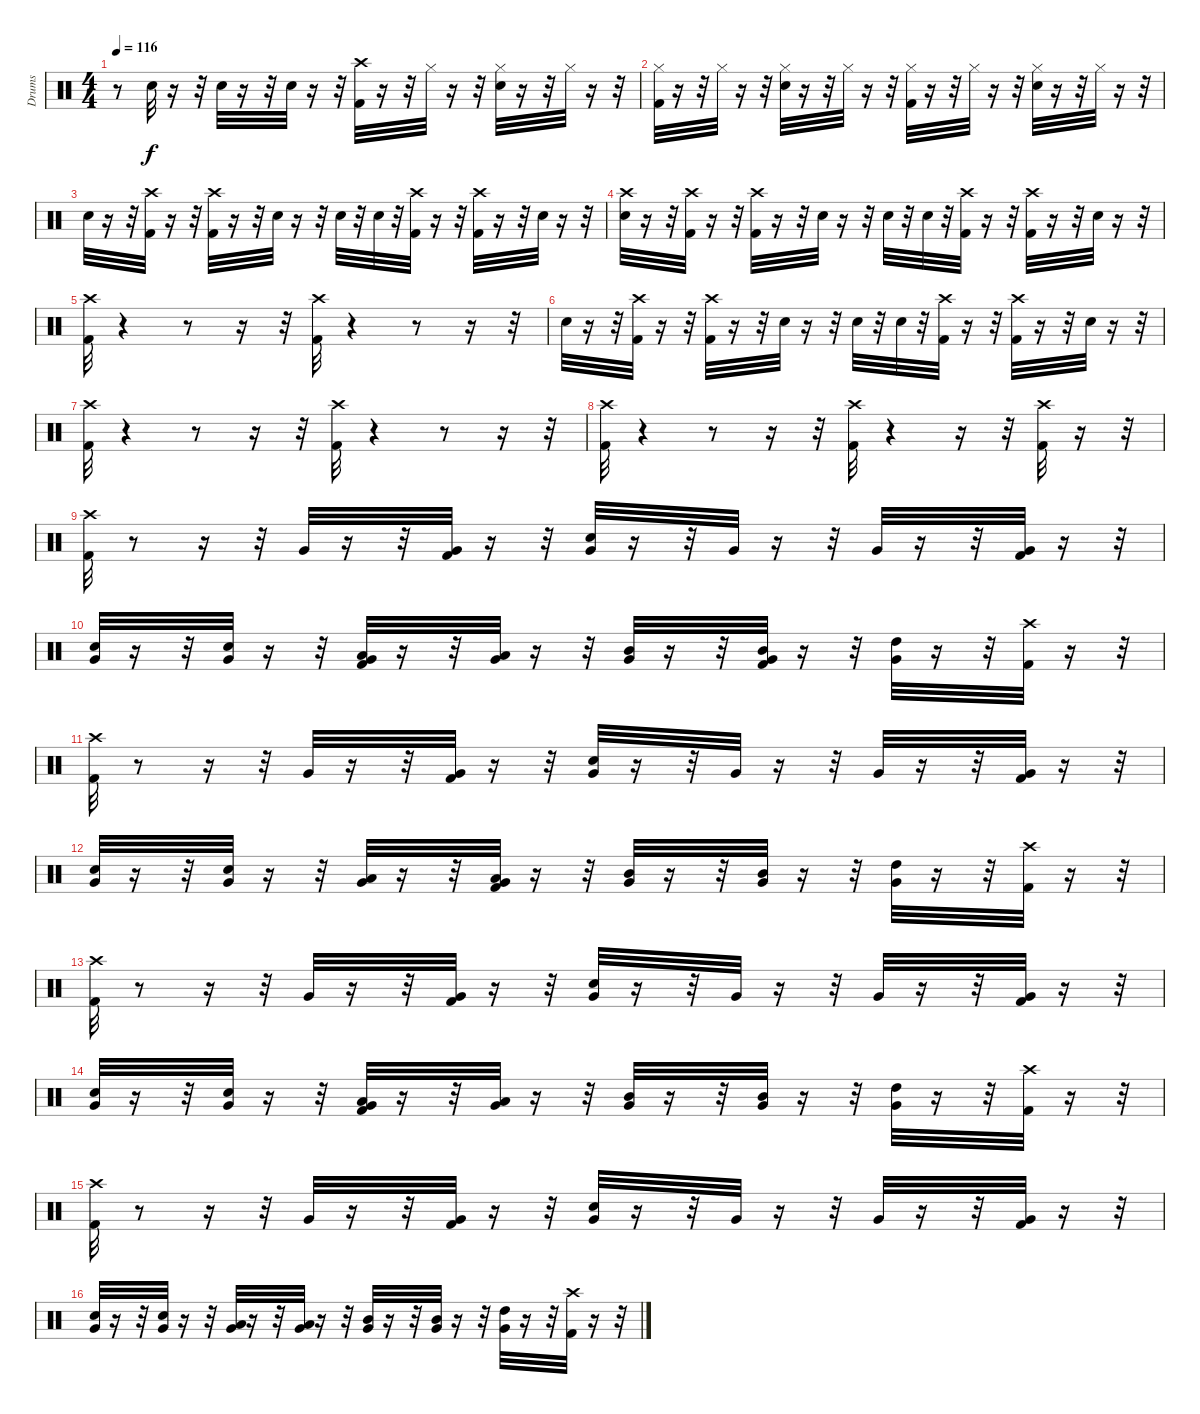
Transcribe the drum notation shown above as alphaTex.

\track ("Drums" "Drums") {instrument percussion}
\staff {score}
\articulation defaults
\ts (4 4)
\tempo 116
\clef neutral
\ks c
r.8{dy f} "Snare (hit) 2".32 r.16 r.32 "Snare (hit) 2".32 r.16 r.32 "Snare (hit) 2".32 r.16 r.32 ("Crash high (hit)" "Kick (hit) 2").32 r.16 r.32 "Hi-Hat (closed)".32 r.16 r.32 ("Snare (hit) 2" "Hi-Hat (closed)").32 r.16 r.32 "Hi-Hat (closed)".32 r.16 r.32 |
("Kick (hit) 2" "Hi-Hat (closed)").32 r.16 r.32 "Hi-Hat (closed)".32 r.16 r.32 ("Snare (hit) 2" "Hi-Hat (closed)").32 r.16 r.32 "Hi-Hat (closed)".32 r.16 r.32 ("Hi-Hat (closed)" "Kick (hit) 2").32 r.16 r.32 "Hi-Hat (closed)".32 r.16 r.32 ("Snare (hit) 2" "Hi-Hat (closed)").32 r.16 r.32 "Hi-Hat (closed)".32 r.16 r.32 |
"Snare (hit) 2".32 r.16 r.32 ("Crash high (hit)" "Kick (hit) 2").32 r.16 r.32 ("Crash high (hit)" "Kick (hit) 2").32 r.16 r.32 "Snare (hit) 2".32 r.16 r.32 "Snare (hit) 2".32 r.32 "Snare (hit) 2".32 r.32 ("Crash high (hit)" "Kick (hit) 2").32 r.16 r.32 ("Crash high (hit)" "Kick (hit) 2").32 r.16 r.32 "Snare (hit) 2".32 r.16 r.32 |
("Crash high (hit)" "Snare (hit) 2").32 r.16 r.32 ("Kick (hit) 2" "Crash high (hit)").32 r.16 r.32 ("Kick (hit) 2" "Crash high (hit)").32 r.16 r.32 "Snare (hit) 2".32 r.16 r.32 "Snare (hit) 2".32 r.32 "Snare (hit) 2".32 r.32 ("Crash high (hit)" "Kick (hit) 2").32 r.16 r.32 ("Crash high (hit)" "Kick (hit) 2").32 r.16 r.32 "Snare (hit) 2".32 r.16 r.32 |
("Crash high (hit)" "Kick (hit) 2").32 r.4 r.8 r.16 r.32 ("Kick (hit) 2" "Crash high (hit)").32 r.4 r.8 r.16 r.32 |
"Snare (hit) 2".32 r.16 r.32 ("Crash high (hit)" "Kick (hit) 2").32 r.16 r.32 ("Crash high (hit)" "Kick (hit) 2").32 r.16 r.32 "Snare (hit) 2".32 r.16 r.32 "Snare (hit) 2".32 r.32 "Snare (hit) 2".32 r.32 ("Crash high (hit)" "Kick (hit) 2").32 r.16 r.32 ("Crash high (hit)" "Kick (hit) 2").32 r.16 r.32 "Snare (hit) 2".32 r.16 r.32 |
("Crash high (hit)" "Kick (hit) 2").32 r.4 r.8 r.16 r.32 ("Kick (hit) 2" "Crash high (hit)").32 r.4 r.8 r.16 r.32 |
("Crash high (hit)" "Kick (hit) 2").32 r.4 r.8 r.16 r.32 ("Kick (hit) 2" "Crash high (hit)").32 r.4 r.16 r.32 ("Kick (hit) 2" "Crash high (hit)").32 r.16 r.32 |
("Kick (hit) 2" "Crash high (hit)").32 r.8 r.16 r.32 "Very Low Tom (hit)".32 r.16 r.32 ("Kick (hit) 2" "Very Low Tom (hit)").32 r.16 r.32 ("Snare (hit) 2" "Very Low Tom (hit)").32 r.16 r.32 "Very Low Tom (hit)".32 r.16 r.32 "Very Low Tom (hit)".32 r.16 r.32 ("Kick (hit) 2" "Very Low Tom (hit)").32 r.16 r.32 |
("Snare (hit) 2" "Very Low Tom (hit)").32 r.16 r.32 ("Snare (hit) 2" "Very Low Tom (hit)").32 r.16 r.32 ("Kick (hit) 2" "Low Tom (hit)" "Very Low Tom (hit)").32 r.16 r.32 ("Low Tom (hit)" "Very Low Tom (hit)").32 r.16 r.32 ("Mid Tom (hit)" "Very Low Tom (hit)").32 r.16 r.32 ("Kick (hit) 2" "Mid Tom (hit)" "Very Low Tom (hit)").32 r.16 r.32 ("High Tom (hit)" "Very Low Tom (hit)").32 r.16 r.32 ("Kick (hit) 2" "Crash high (hit)").32 r.16 r.32 |
("Kick (hit) 2" "Crash high (hit)").32 r.8 r.16 r.32 "Very Low Tom (hit)".32 r.16 r.32 ("Kick (hit) 2" "Very Low Tom (hit)").32 r.16 r.32 ("Snare (hit) 2" "Very Low Tom (hit)").32 r.16 r.32 "Very Low Tom (hit)".32 r.16 r.32 "Very Low Tom (hit)".32 r.16 r.32 ("Kick (hit) 2" "Very Low Tom (hit)").32 r.16 r.32 |
("Snare (hit) 2" "Very Low Tom (hit)").32 r.16 r.32 ("Snare (hit) 2" "Very Low Tom (hit)").32 r.16 r.32 ("Low Tom (hit)" "Very Low Tom (hit)").32 r.16 r.32 ("Kick (hit) 2" "Low Tom (hit)" "Very Low Tom (hit)").32 r.16 r.32 ("Mid Tom (hit)" "Very Low Tom (hit)").32 r.16 r.32 ("Mid Tom (hit)" "Very Low Tom (hit)").32 r.16 r.32 ("High Tom (hit)" "Very Low Tom (hit)").32 r.16 r.32 ("Kick (hit) 2" "Crash high (hit)").32 r.16 r.32 |
("Kick (hit) 2" "Crash high (hit)").32 r.8 r.16 r.32 "Very Low Tom (hit)".32 r.16 r.32 ("Kick (hit) 2" "Very Low Tom (hit)").32 r.16 r.32 ("Snare (hit) 2" "Very Low Tom (hit)").32 r.16 r.32 "Very Low Tom (hit)".32 r.16 r.32 "Very Low Tom (hit)".32 r.16 r.32 ("Kick (hit) 2" "Very Low Tom (hit)").32 r.16 r.32 |
("Snare (hit) 2" "Very Low Tom (hit)").32 r.16 r.32 ("Snare (hit) 2" "Very Low Tom (hit)").32 r.16 r.32 ("Kick (hit) 2" "Low Tom (hit)" "Very Low Tom (hit)").32 r.16 r.32 ("Low Tom (hit)" "Very Low Tom (hit)").32 r.16 r.32 ("Mid Tom (hit)" "Very Low Tom (hit)").32 r.16 r.32 ("Mid Tom (hit)" "Very Low Tom (hit)").32 r.16 r.32 ("High Tom (hit)" "Very Low Tom (hit)").32 r.16 r.32 ("Kick (hit) 2" "Crash high (hit)").32 r.16 r.32 |
("Kick (hit) 2" "Crash high (hit)").32 r.8 r.16 r.32 "Very Low Tom (hit)".32 r.16 r.32 ("Kick (hit) 2" "Very Low Tom (hit)").32 r.16 r.32 ("Snare (hit) 2" "Very Low Tom (hit)").32 r.16 r.32 "Very Low Tom (hit)".32 r.16 r.32 "Very Low Tom (hit)".32 r.16 r.32 ("Kick (hit) 2" "Very Low Tom (hit)").32 r.16 r.32 |
("Snare (hit) 2" "Very Low Tom (hit)").32 r.16 r.32 ("Snare (hit) 2" "Very Low Tom (hit)").32 r.16 r.32 ("Low Tom (hit)" "Very Low Tom (hit)").32 r.16 r.32 ("Low Tom (hit)" "Very Low Tom (hit)").32 r.16 r.32 ("Mid Tom (hit)" "Very Low Tom (hit)").32 r.16 r.32 ("Mid Tom (hit)" "Very Low Tom (hit)").32 r.16 r.32 ("High Tom (hit)" "Very Low Tom (hit)").32 r.16 r.32 ("Kick (hit) 2" "Crash high (hit)").32 r.16 r.32
